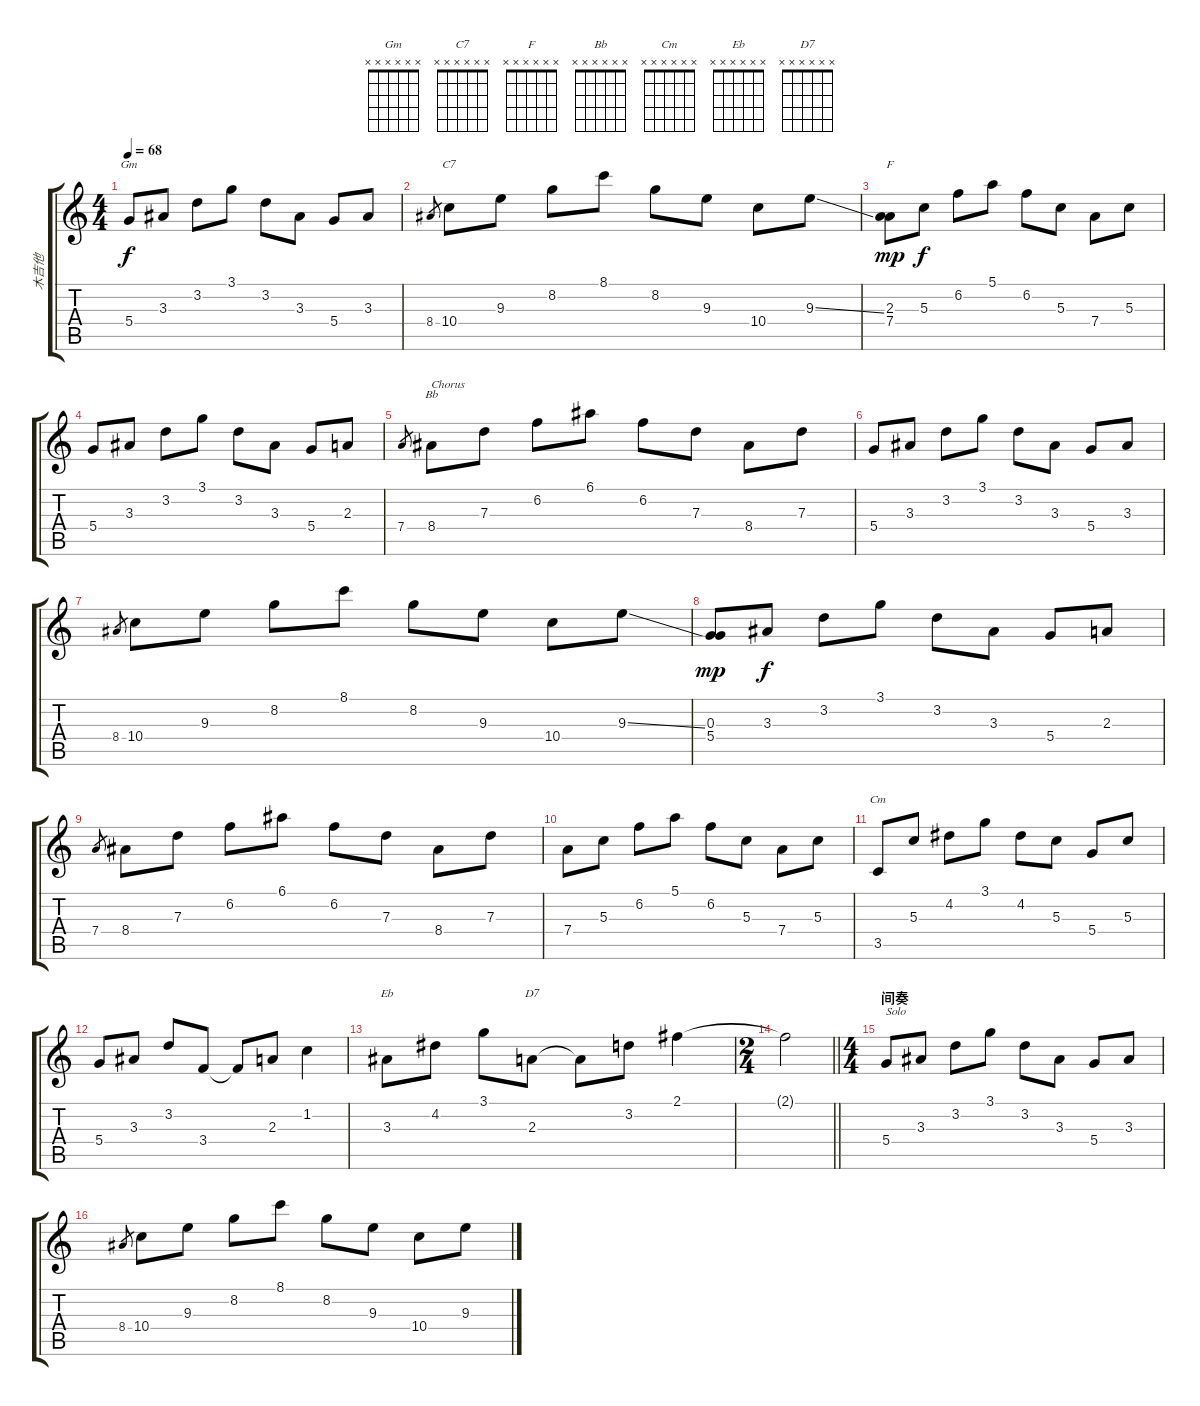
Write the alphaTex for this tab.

\track ("木吉他" "木吉他") {instrument acousticguitarsteel}
\staff {score tabs}
\tuning (E4 B3 G3 D3 A2 E2) {hide}
\chord ("Gm" x x x x x x)
\chord ("C7" x x x x x x)
\chord ("F" x x x x x x)
\chord ("Bb" x x x x x x)
\chord ("Cm" x x x x x x)
\chord ("Eb" x x x x x x)
\chord ("D7" x x x x x x)
\ts (4 4)
\tempo 68
\clef g2
\ks c
5.4.8{ch "Gm" dy f} 3.3.8 3.2.8 3.1.8 3.2.8 3.3.8 5.4.8 3.3.8 |
8.4.8{gr} 10.4.8{ch "C7"} 9.3.8 8.2.8 8.1.8 8.2.8 9.3.8 10.4.8 9.3{ss}.8 |
(2.3 7.4).8{ch "F" dy mp} 5.3.8{dy f} 6.2.8 5.1.8 6.2.8 5.3.8 7.4.8 5.3.8 |
5.4.8 3.3.8 3.2.8 3.1.8 3.2.8 3.3.8 5.4.8 2.3.8 |
7.4.8{gr} 8.4.8{ch "Bb" txt "Chorus"} 7.3.8 6.2.8 6.1.8 6.2.8 7.3.8 8.4.8 7.3.8 |
5.4.8 3.3.8 3.2.8 3.1.8 3.2.8 3.3.8 5.4.8 3.3.8 |
8.4.8{gr} 10.4.8 9.3.8 8.2.8 8.1.8 8.2.8 9.3.8 10.4.8 9.3{ss}.8 |
(0.3 5.4).8{dy mp} 3.3.8{dy f} 3.2.8 3.1.8 3.2.8 3.3.8 5.4.8 2.3.8 |
7.4.8{gr} 8.4.8 7.3.8 6.2.8 6.1.8 6.2.8 7.3.8 8.4.8 7.3.8 |
7.4.8 5.3.8 6.2.8 5.1.8 6.2.8 5.3.8 7.4.8 5.3.8 |
3.5.8{ch "Cm"} 5.3.8 4.2.8 3.1.8 4.2.8 5.3.8 5.4.8 5.3.8 |
5.4.8 3.3.8 3.2.8 3.4.8 3.4{t}.8 2.3.8 1.2.4 |
3.3.8{ch "Eb"} 4.2.8 3.1.8 2.3.8{ch "D7"} 2.3{t}.8 3.2.8 2.1.4 |
\ts (2 4)
\barLineRight lightlight
2.1{t}.2 |
\ts (4 4)
\section ("" "间奏")
5.4.8{txt "Solo"} 3.3.8 3.2.8 3.1.8 3.2.8 3.3.8 5.4.8 3.3.8 |
8.4.8{gr} 10.4.8 9.3.8 8.2.8 8.1.8 8.2.8 9.3.8 10.4.8 9.3{ss}.8
